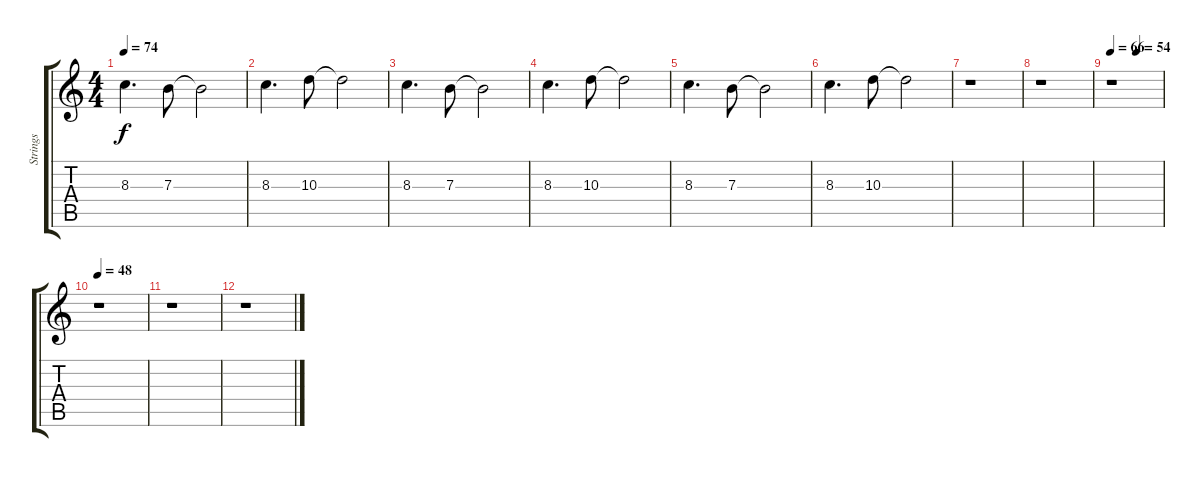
\track ("Strings" "Strings") {instrument stringensemble1}
\staff {score tabs}
\tuning (F4 C4 E4 B3 G3 D2) {hide}
\ts (4 4)
\tempo 74
\clef g2
\ks c
8.3.4{d dy f} 7.3.8 7.3{t}.2 |
8.3.4{d} 10.3.8 10.3{t}.2 |
8.3.4{d} 7.3.8 7.3{t}.2 |
8.3.4{d} 10.3.8 10.3{t}.2 |
8.3.4{d} 7.3.8 7.3{t}.2 |
8.3.4{d} 10.3.8 10.3{t}.2 |
r.1 |
r.1 |
\tempo 66
\tempo (54 0.5)
r.1 |
\tempo 48
r.1 |
r.1 |
r.1
